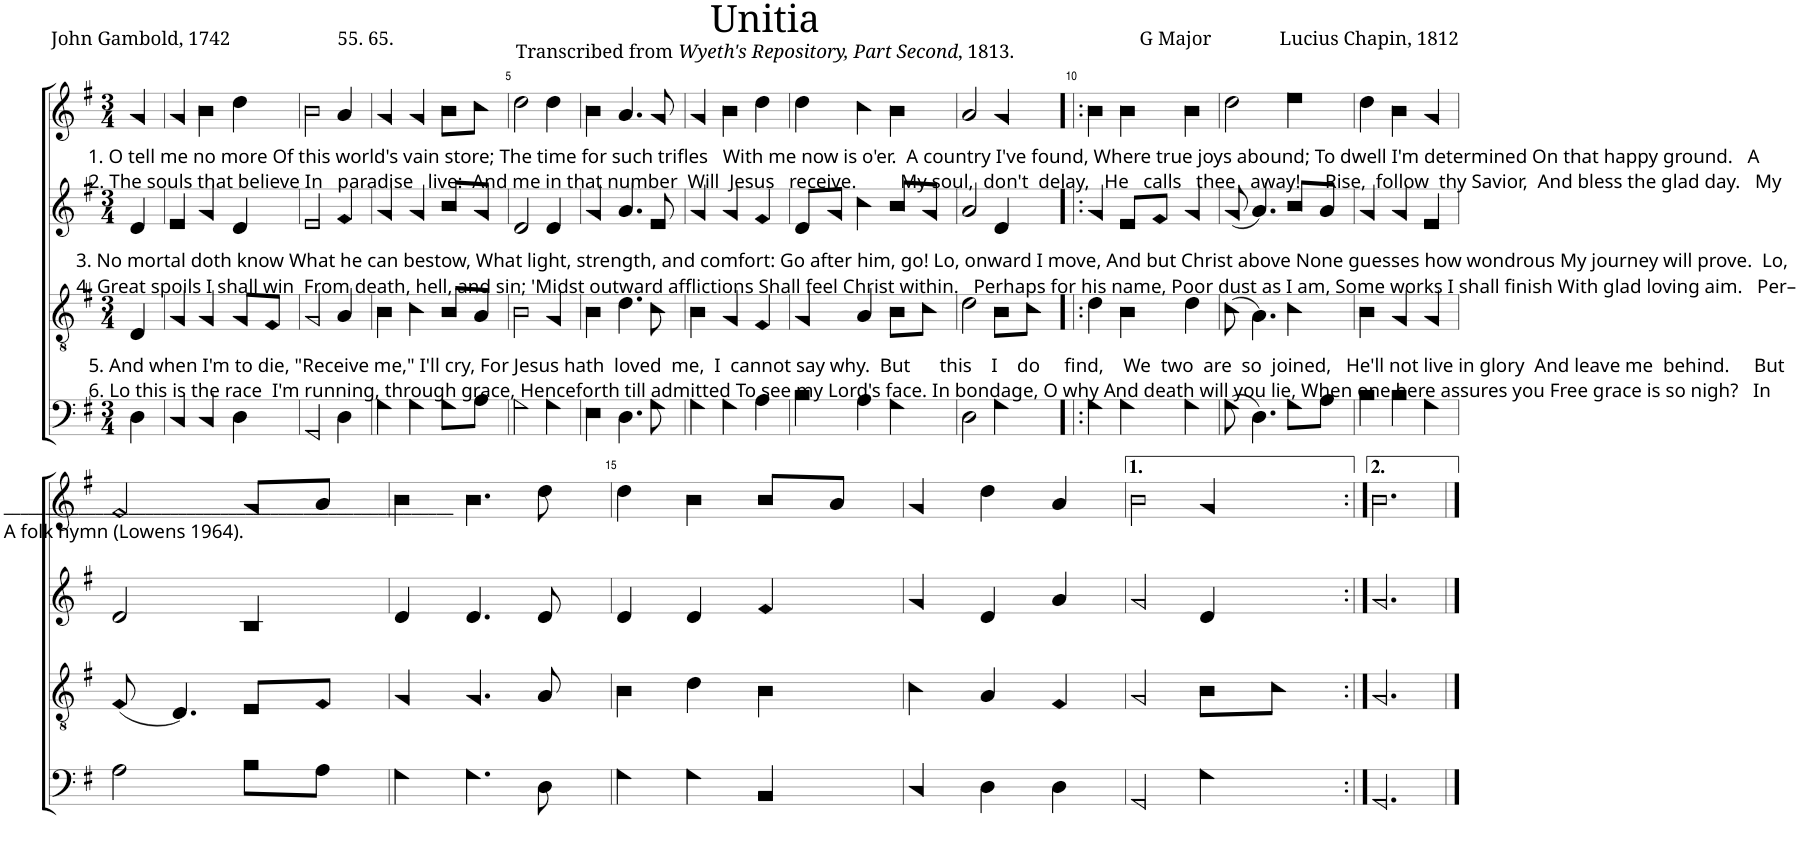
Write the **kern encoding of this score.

**kern	**kern	**kern	**kern
*part4	*part3	*part2	*part1
*staff4	*staff3	*staff2	*staff1
*I"Bass	*I"Tenor	*I"Soprano	*I"Voice
*clefF4	*clefGv2	*clefG2	*clefG2
*k[f#]	*k[f#]	*k[f#]	*k[f#]
*M3/4	*M3/4	*M3/4	*M3/4
=1	=1	=1	=1
!	!	!	!LO:TX:b:t=1. O tell me no more Of this world's vain store; The time for such trifles   With me now is o'er.  A country I've found, Where true joys abound; To dwell I'm determined On that happy ground.   A
!	!	!	!LO:TX:b:t=2. The souls that believe In   paradise   live&colon;  And me in that number  Will  Jesus   receive.         My soul,  don't  delay,   He   calls   thee   away!     Rise,  follow  thy Savior,  And bless the glad day.   My
!	!	!LO:TX:b:t=3. No mortal doth know What he can bestow, What light, strength, and comfort&colon; Go after him, go! Lo, onward I move, And but Christ above None guesses how wondrous My journey will prove.  Lo,	!
!	!	!LO:TX:b:t=4. Great spoils I shall win  From death, hell, and sin; 'Midst outward afflictions Shall feel Christ within.   Perhaps for his name, Poor dust as I am, Some works I shall finish With glad loving aim.   Per–	!
!	!LO:TX:b:t=5. And when I'm to die, "Receive me," I'll cry, For Jesus hath  loved  me,  I  cannot say why.  But      this    I    do     find,    We  two  are  so  joined,   He'll not live in glory  And leave me  behind.     But	!	!
!	!LO:TX:b:t=6. Lo this is the race  I'm running, through grace, Henceforth till admitted To see my Lord's face. In bondage, O why And death will you lie, When one here assures you Free grace is so nigh?   In	!	!
!LO:TX:b:t=______________________________________________________	!	!	!
!LO:TX:b:t=A folk hymn (Lowens 1964).	!	!	!
4D!\	4D!/	4d!/	4g!/
=2	=2	=2	=2
4C!/	4G!/	4e!/	4g!/
4C!/	4G!/	4g!/	4b!\
4D!\	8G!/L	4d!/	4dd!\
.	8F#!/J	.	.
=3	=3	=3	=3
2GG!/	2G!/	2e!/	2b!\
4D!\	4A!/	4f#!/	4a!/
=4	=4	=4	=4
4G!\	4B!\	4g!/	4g!/
4G!\	4c!\	4g!/	4g!/
8G!\L	8B!/L	8b!/L	8b!\L
8A!\J	8A!/J	8g!/J	8cc!\J
=5	=5	=5	=5
2G!\	2B!\	2d!/	2dd!\
4G!\	4G!/	4d!/	4dd!\
=6	=6	=6	=6
4E!\	4B!\	4g!/	4b!\
4.D!\	4.d!\	4.a!/	4.a!/
8G!\	8c!\	8e!/	8g!/
=7	=7	=7	=7
4G!\	4B!\	4g!/	4g!/
4G!\	4G!/	4g!/	4b!\
4A!\	4F#!/	4f#!/	4dd!\
=8	=8	=8	=8
4B!\	4G!/	8d!/L	4dd!\
.	.	8g!/J	.
4A!\	4A!/	4cc!\	4cc!\
4G!\	8B!\L	8b!/L	4b!\
.	8c!\J	8g!/J	.
=9	=9	=9	=9
2D!\	2d!\	2a!/	2a!/
4G!\	8B!\L	4d!/	4g!/
.	8c!\J	.	.
=10!|:	=10!|:	=10!|:	=10!|:
4G!\	4d!\	4g!/	4b!\
4G!\	4B!\	8e!/L	4b!\
.	.	8f#!/J	.
4G!\	4d!\	4g!/	4b!\
=11	=11	=11	=11
(8G!\	(8c!\	(8g!/	2dd!\
4.D!\)	4.A!\)	4.a!/)	.
8G!\L	4c!\	8b!/L	4ee!\
8A!\J	.	8a!/J	.
=12	=12	=12	=12
4B!\	4B!\	4g!/	4dd!\
4B!\	4G!/	4g!/	4b!\
4G!\	4G!/	4e!/	4g!/
!!LO:LB:g=z
=13	=13	=13	=13
2A!\	(8F#!/	2d!/	2f#!/
.	4.D!/)	.	.
8B!\L	8E!/L	4B!/	8g!/L
8A!\J	8F#!/J	.	8a!/J
=14	=14	=14	=14
4G!\	4G!/	4d!/	4b!\
4.G!\	4.G!/	4.d!/	4.b!\
8D!\	8A!/	8d!/	8dd!\
=15	=15	=15	=15
4G!\	4B!\	4d!/	4dd!\
4G!\	4d!\	4d!/	4b!\
4BB!/	4B!\	4f#!/	8b!/L
.	.	.	8a!/J
=16	=16	=16	=16
4C!/	4c!\	4g!/	4g!/
4D!\	4A!/	4d!/	4dd!\
4D!\	4F#!/	4a!/	4a!/
=17	=17	=17	=17
2GG!/	2G!/	2g!/	2b!\
4G!\	8B!\L	4d!/	4g!/
.	8c!\J	.	.
=18:|!	=18:|!	=18:|!	=18:|!
2.GG!/	2.G!/	2.g!/	2.b!\
==	==	==	==
*-	*-	*-	*-
